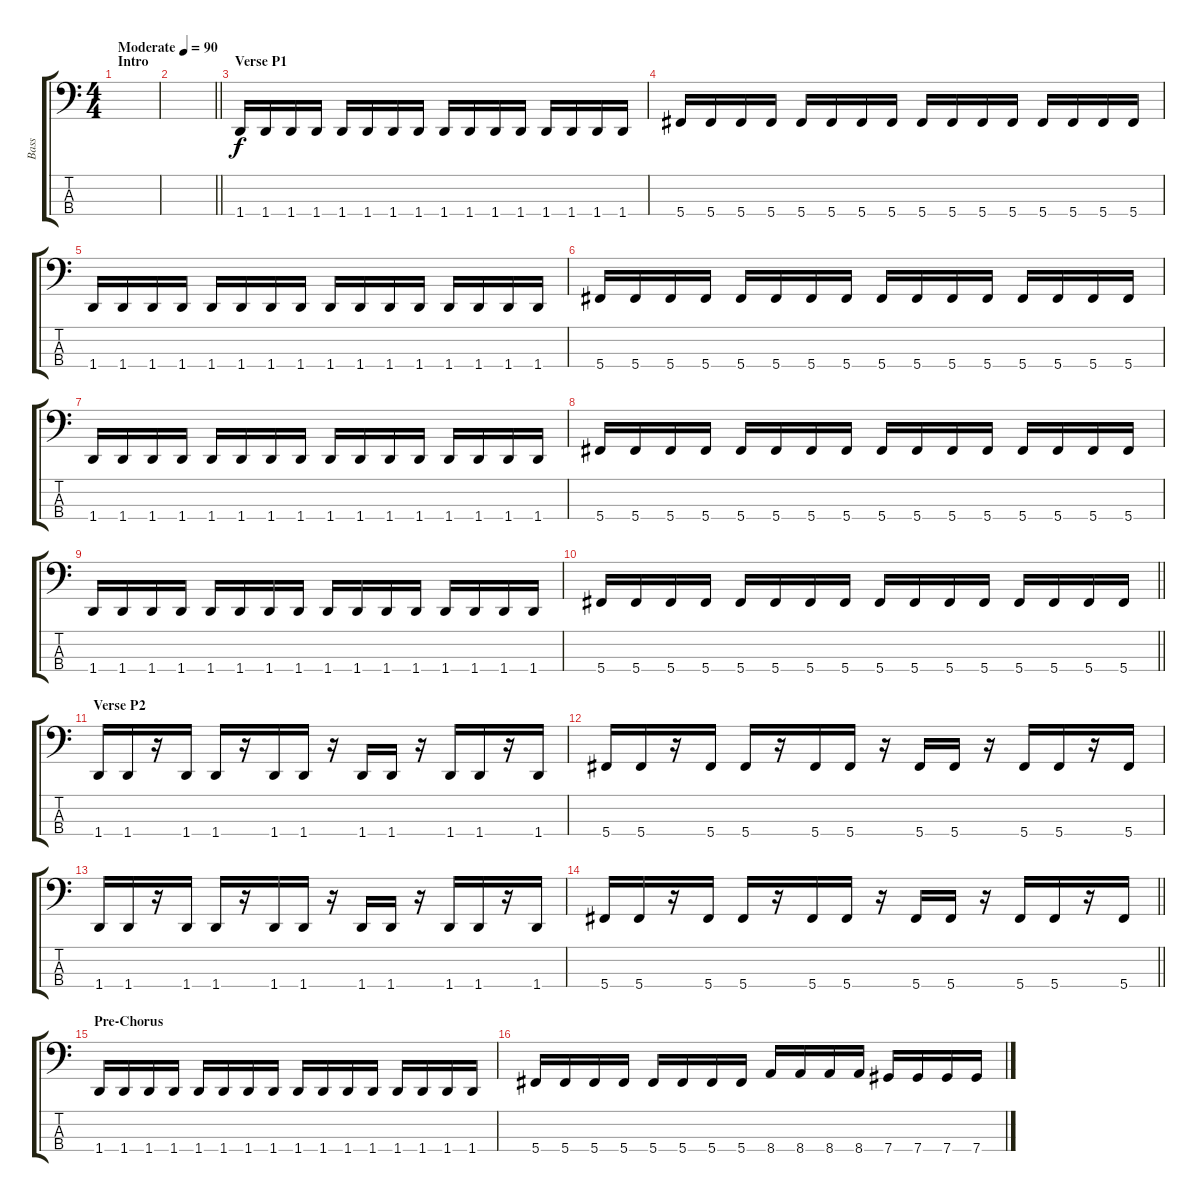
\track ("Bass" "Bass") {instrument electricbassfinger}
\staff {score tabs}
\tuning (Gb2 Db2 Ab1 Db1) {hide}
\ts (4 4)
\section ("" "Intro")
\tempo (90 "Moderate")
\clef f4
\ks c
|
\barLineRight lightlight
|
\section ("" "Verse P1")
1.4.16 1.4.16 1.4.16 1.4.16 1.4.16 1.4.16 1.4.16 1.4.16 1.4.16 1.4.16 1.4.16 1.4.16 1.4.16 1.4.16 1.4.16 1.4.16 |
5.4.16 5.4.16 5.4.16 5.4.16 5.4.16 5.4.16 5.4.16 5.4.16 5.4.16 5.4.16 5.4.16 5.4.16 5.4.16 5.4.16 5.4.16 5.4.16 |
1.4.16 1.4.16 1.4.16 1.4.16 1.4.16 1.4.16 1.4.16 1.4.16 1.4.16 1.4.16 1.4.16 1.4.16 1.4.16 1.4.16 1.4.16 1.4.16 |
5.4.16 5.4.16 5.4.16 5.4.16 5.4.16 5.4.16 5.4.16 5.4.16 5.4.16 5.4.16 5.4.16 5.4.16 5.4.16 5.4.16 5.4.16 5.4.16 |
1.4.16 1.4.16 1.4.16 1.4.16 1.4.16 1.4.16 1.4.16 1.4.16 1.4.16 1.4.16 1.4.16 1.4.16 1.4.16 1.4.16 1.4.16 1.4.16 |
5.4.16 5.4.16 5.4.16 5.4.16 5.4.16 5.4.16 5.4.16 5.4.16 5.4.16 5.4.16 5.4.16 5.4.16 5.4.16 5.4.16 5.4.16 5.4.16 |
1.4.16 1.4.16 1.4.16 1.4.16 1.4.16 1.4.16 1.4.16 1.4.16 1.4.16 1.4.16 1.4.16 1.4.16 1.4.16 1.4.16 1.4.16 1.4.16 |
\barLineRight lightlight
5.4.16 5.4.16 5.4.16 5.4.16 5.4.16 5.4.16 5.4.16 5.4.16 5.4.16 5.4.16 5.4.16 5.4.16 5.4.16 5.4.16 5.4.16 5.4.16 |
\section ("" "Verse P2")
1.4.16 1.4.16 r.16 1.4.16 1.4.16 r.16 1.4.16 1.4.16 r.16 1.4.16 1.4.16 r.16 1.4.16 1.4.16 r.16 1.4.16 |
5.4.16 5.4.16 r.16 5.4.16 5.4.16 r.16 5.4.16 5.4.16 r.16 5.4.16 5.4.16 r.16 5.4.16 5.4.16 r.16 5.4.16 |
1.4.16 1.4.16 r.16 1.4.16 1.4.16 r.16 1.4.16 1.4.16 r.16 1.4.16 1.4.16 r.16 1.4.16 1.4.16 r.16 1.4.16 |
\barLineRight lightlight
5.4.16 5.4.16 r.16 5.4.16 5.4.16 r.16 5.4.16 5.4.16 r.16 5.4.16 5.4.16 r.16 5.4.16 5.4.16 r.16 5.4.16 |
\section ("" "Pre-Chorus")
1.4.16 1.4.16 1.4.16 1.4.16 1.4.16 1.4.16 1.4.16 1.4.16 1.4.16 1.4.16 1.4.16 1.4.16 1.4.16 1.4.16 1.4.16 1.4.16 |
5.4.16 5.4.16 5.4.16 5.4.16 5.4.16 5.4.16 5.4.16 5.4.16 8.4.16 8.4.16 8.4.16 8.4.16 7.4.16 7.4.16 7.4.16 7.4.16
